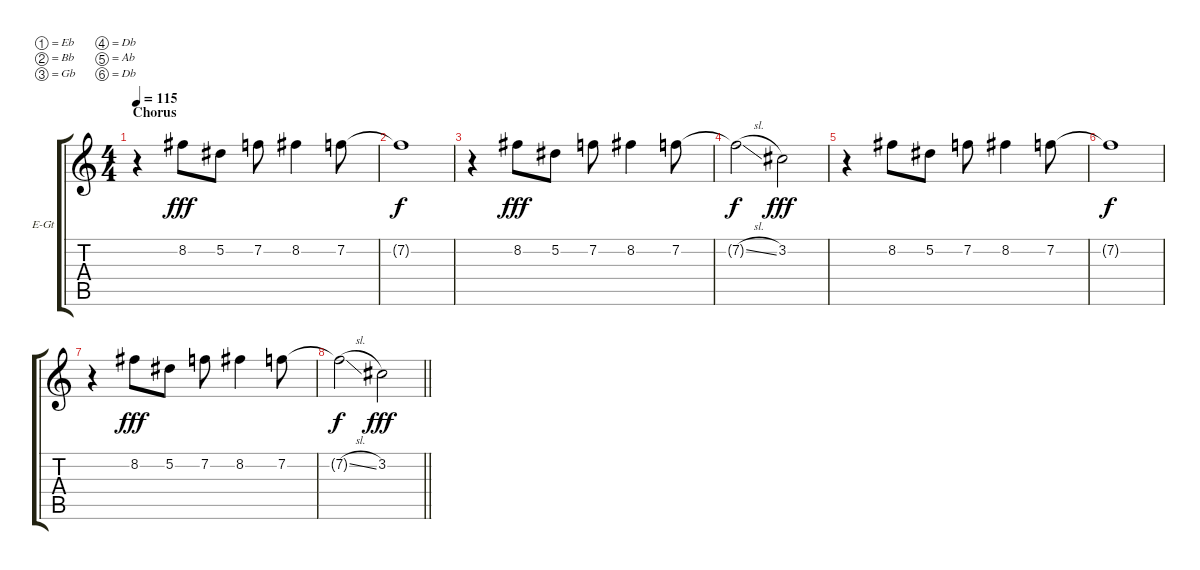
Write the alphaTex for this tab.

\bracketExtendMode groupsimilarinstruments
\firstSystemTrackNameOrientation horizontal
\otherSystemsTrackNameOrientation horizontal
\track ("Lead Guitar" "E-Gt") {instrument distortionguitar}
\staff {score tabs}
\tuning (Eb4 Bb3 Gb3 Db3 Ab2 Db2)
\ts (4 4)
\section ("" "Chorus")
\tempo 115
\clef g2
\ks c
r.4{dy f} 8.2.8{dy fff} 5.2.8 7.2.8 8.2.4 7.2.8 |
7.2{t}.1{dy f} |
r.4 8.2.8{dy fff} 5.2.8 7.2.8 8.2.4 7.2.8 |
7.2{sl t}.2{dy f} 3.2.2{dy fff} |
r.4 8.2.8 5.2.8 7.2.8 8.2.4 7.2.8 |
7.2{t}.1{dy f} |
r.4 8.2.8{dy fff} 5.2.8 7.2.8 8.2.4 7.2.8 |
\barLineRight lightlight
7.2{sl t}.2{dy f} 3.2.2{dy fff}
